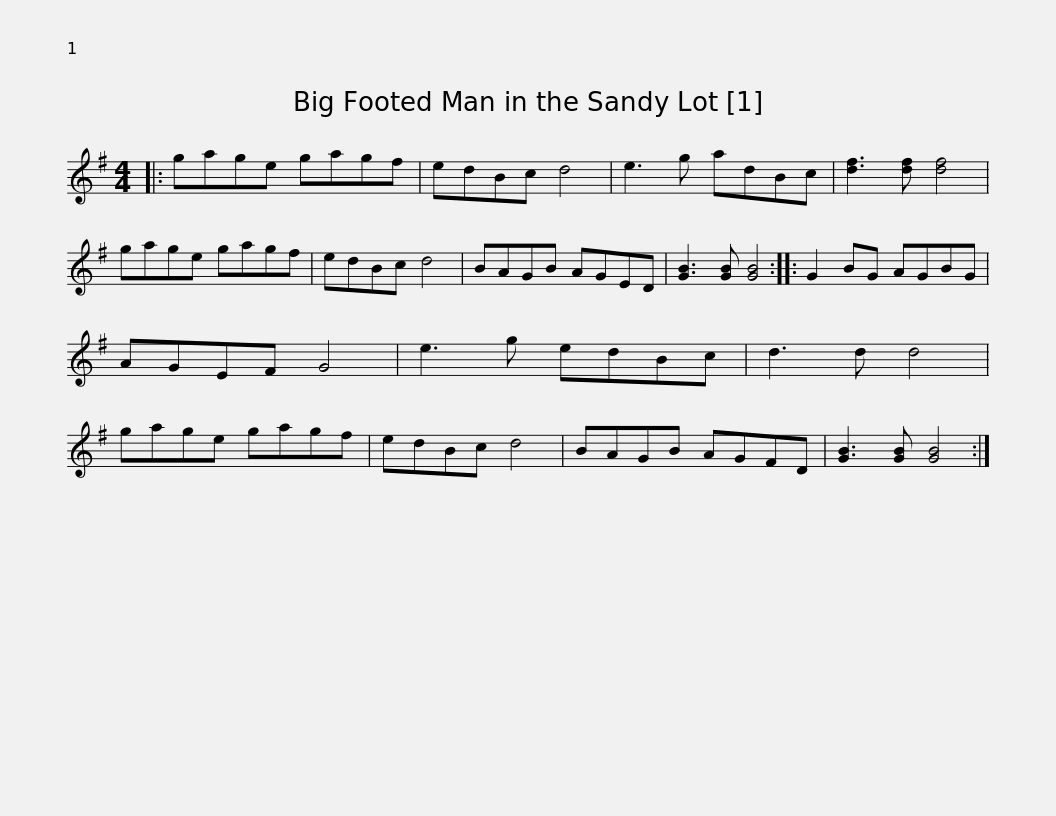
X:1
L:1/8
M:4/4
I:linebreak $
K:G
V:1 treble
V:1
|: gage gagf | edBc d4 | e3 g adBc | [df]3 [df] [df]4 | gage gagf | %5
 edBc d4 |$ BAGB AGED | [GB]3 [GB] [GB]4 :: G2 BG AGBG | AGEF G4 | %10
 e3 g edBc | d3 d d4 | gage gagf |$ edBc d4 | BAGB AGFD | %15
 [GB]3 [GB] [GB]4 :| %16
